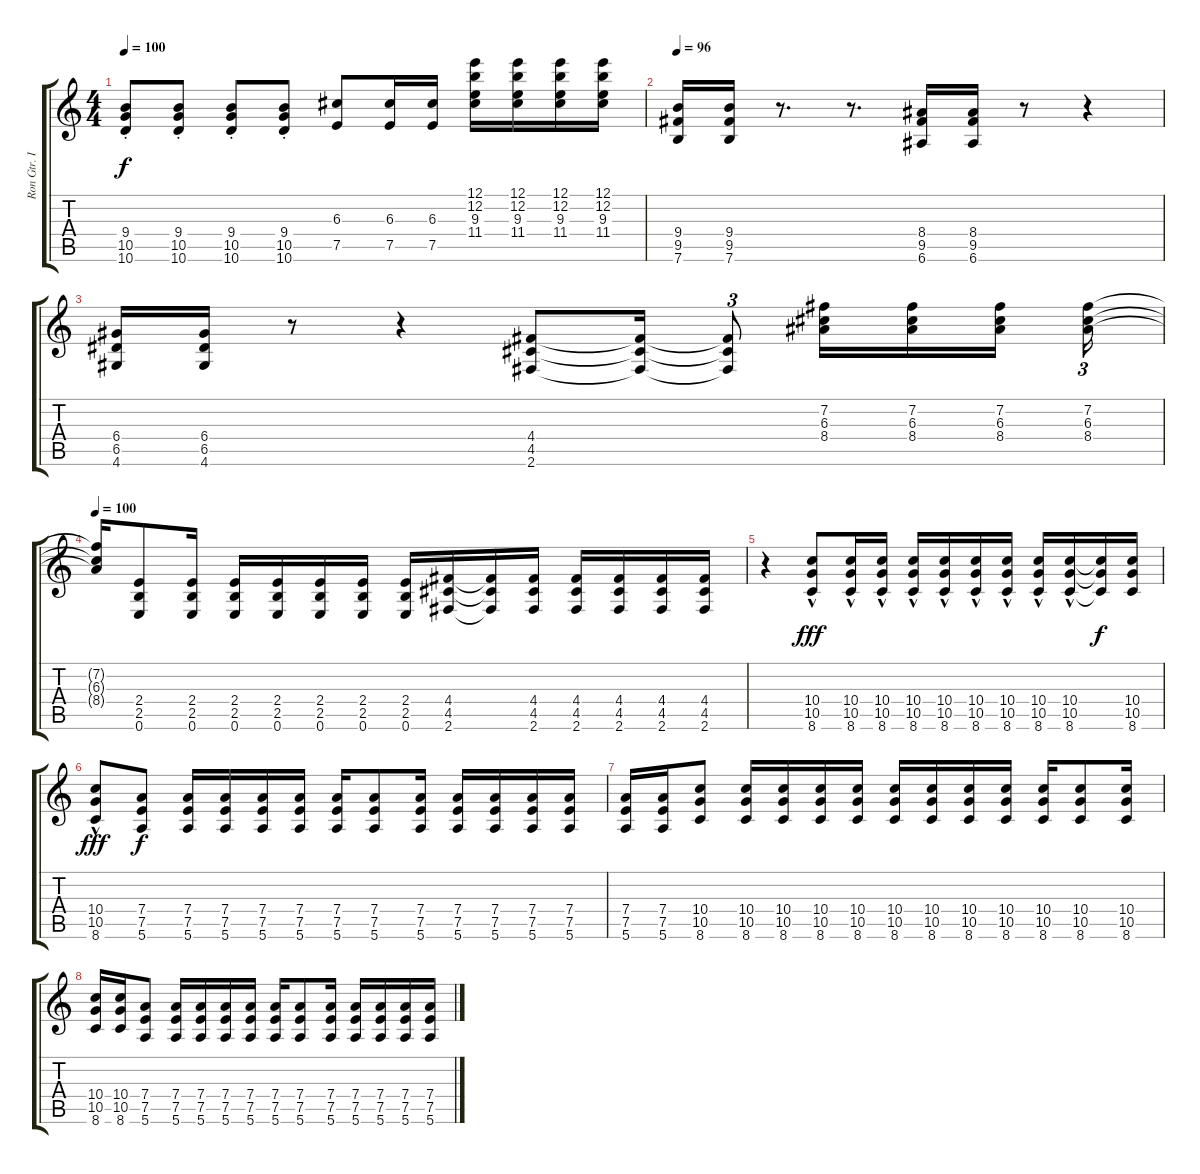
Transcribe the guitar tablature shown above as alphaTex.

\track ("Ron Gtr. I" "Ron Gtr. I") {instrument overdrivenguitar}
\staff {score tabs}
\tuning (E4 B3 G3 D3 A2 E2) {hide}
\ts (4 4)
\tempo 100
\clef g2
\ks c
(9.4{st} 10.5{st} 10.6{st}).8{dy f} (9.4{st} 10.5{st} 10.6{st}).8 (9.4{st} 10.5{st} 10.6{st}).8 (9.4{st} 10.5{st} 10.6{st}).8 (6.3 7.5).8 (6.3 7.5).16 (6.3 7.5).16 (12.1 12.2 9.3 11.4).16 (12.1 12.2 9.3 11.4).16 (12.1 12.2 9.3 11.4).16 (12.1 12.2 9.3 11.4).16 |
\tempo 96
(9.4 9.5 7.6).16 (9.4 9.5 7.6).16 r.8{d} r.8{d} (8.4 9.5 6.6).16 (8.4 9.5 6.6).16 r.8 r.4 |
(6.4 6.5 4.6).16 (6.4 6.5 4.6).16 r.8 r.4 (4.4 4.5 2.6).8 (4.4{t} 4.5{t} 2.6{t}).16 (4.4{t} 4.5{t} 2.6{t}).8{tu (3 2)} (7.2 6.3 8.4).16 (7.2 6.3 8.4).16 (7.2 6.3 8.4).16{beam splitsecondary} (7.2 6.3 8.4).16{tu (3 2)} |
\tempo 100
(7.2{t} 6.3{t} 8.4{t}).16 (2.4 2.5 0.6).8 (2.4 2.5 0.6).16 (2.4 2.5 0.6).16 (2.4 2.5 0.6).16 (2.4 2.5 0.6).16 (2.4 2.5 0.6).16 (2.4 2.5 0.6).16 (4.4 4.5 2.6).16 (4.4{t} 4.5{t} 2.6{t}).16 (4.4 4.5 2.6).16 (4.4 4.5 2.6).16 (4.4 4.5 2.6).16 (4.4 4.5 2.6).16 (4.4 4.5 2.6).16 |
r.4 (10.4{hac} 10.5{hac} 8.6{hac}).8{dy fff} (10.4{hac} 10.5{hac} 8.6{hac}).16 (10.4{hac} 10.5{hac} 8.6{hac}).16 (10.4{hac} 10.5{hac} 8.6{hac}).16 (10.4{hac} 10.5{hac} 8.6{hac}).16 (10.4{hac} 10.5{hac} 8.6{hac}).16 (10.4{hac} 10.5{hac} 8.6{hac}).16 (10.4{hac} 10.5{hac} 8.6{hac}).16 (10.4{hac} 10.5{hac} 8.6{hac}).16 (10.4{t} 10.5{t} 8.6{t}).16{dy f} (10.4 10.5 8.6).16 |
(10.4{hac} 10.5{hac} 8.6{hac}).8{dy fff} (7.4 7.5 5.6).8{dy f} (7.4 7.5 5.6).16 (7.4 7.5 5.6).16 (7.4 7.5 5.6).16 (7.4 7.5 5.6).16 (7.4 7.5 5.6).16 (7.4 7.5 5.6).8 (7.4 7.5 5.6).16 (7.4 7.5 5.6).16 (7.4 7.5 5.6).16 (7.4 7.5 5.6).16 (7.4 7.5 5.6).16 |
(7.4 7.5 5.6).16 (7.4 7.5 5.6).16 (10.4 10.5 8.6).8 (10.4 10.5 8.6).16 (10.4 10.5 8.6).16 (10.4 10.5 8.6).16 (10.4 10.5 8.6).16 (10.4 10.5 8.6).16 (10.4 10.5 8.6).16 (10.4 10.5 8.6).16 (10.4 10.5 8.6).16 (10.4 10.5 8.6).16 (10.4 10.5 8.6).8 (10.4 10.5 8.6).16 |
(10.4 10.5 8.6).16 (10.4 10.5 8.6).16 (7.4 7.5 5.6).8 (7.4 7.5 5.6).16 (7.4 7.5 5.6).16 (7.4 7.5 5.6).16 (7.4 7.5 5.6).16 (7.4 7.5 5.6).16 (7.4 7.5 5.6).8 (7.4 7.5 5.6).16 (7.4 7.5 5.6).16 (7.4 7.5 5.6).16 (7.4 7.5 5.6).16 (7.4 7.5 5.6).16
